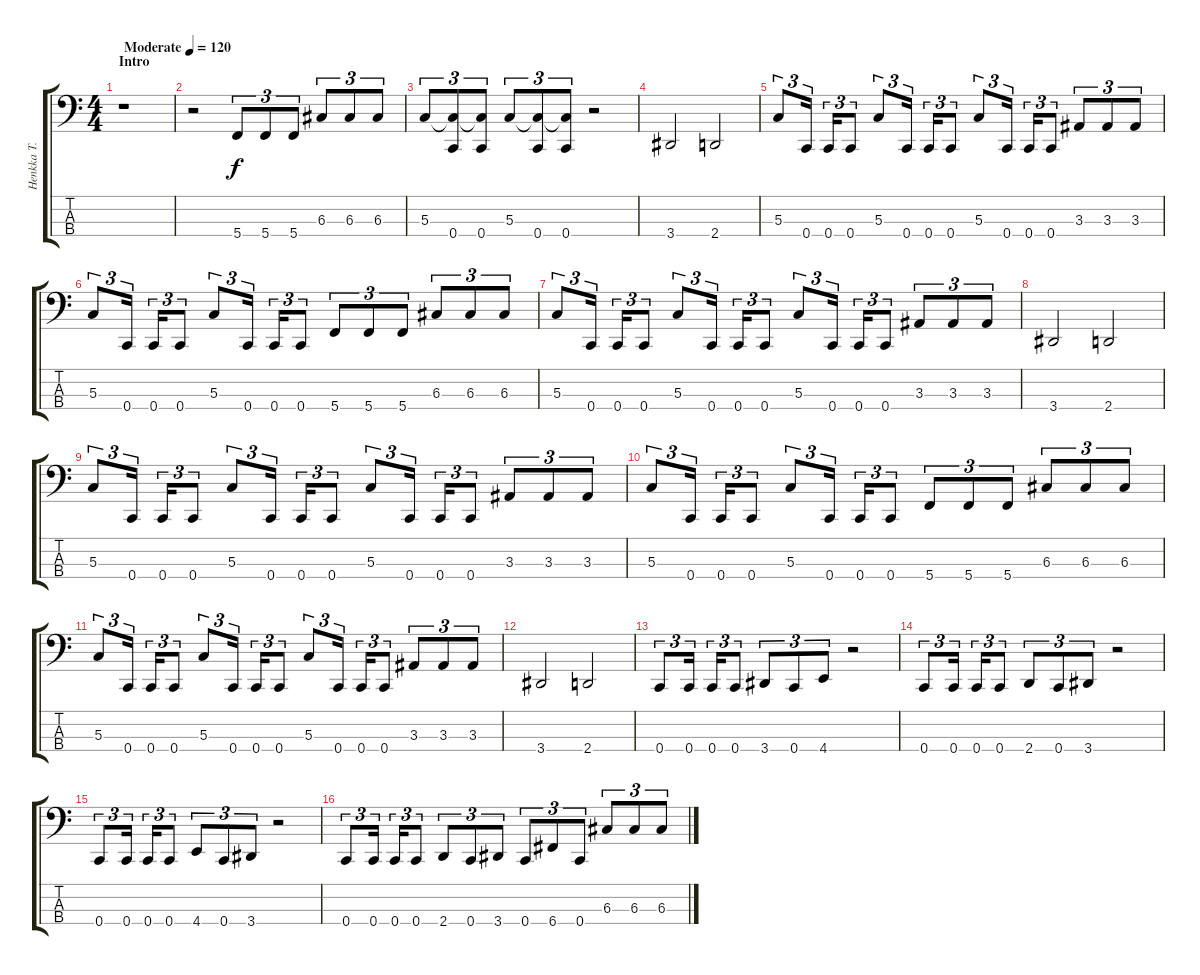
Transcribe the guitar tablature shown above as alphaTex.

\track ("Henkka T. Blacksmith [Bass]" "Henkka T. ") {instrument electricbasspick}
\staff {score tabs}
\tuning (F2 C2 G1 C1) {hide}
\ts (4 4)
\section ("" "Intro")
\tempo (120 "Moderate")
\clef f4
\ks c
r.1{txt "" dy f instrument electricbasspick} |
r.2 5.4.8{tu (3 2)} 5.4.8{tu (3 2)} 5.4.8{tu (3 2)} 6.3.8{tu (3 2)} 6.3.8{tu (3 2)} 6.3.8{tu (3 2)} |
5.3.8{tu (3 2)} (5.3{t} 0.4).8{tu (3 2)} (5.3{t} 0.4).8{tu (3 2)} 5.3.8{tu (3 2)} (5.3{t} 0.4).8{tu (3 2)} (5.3{t} 0.4).8{tu (3 2)} r.2 |
3.4.2 2.4.2 |
5.3.8{tu (3 2)} 0.4.16{tu (3 2)} 0.4.16{tu (3 2)} 0.4.8{tu (3 2)} 5.3.8{tu (3 2)} 0.4.16{tu (3 2)} 0.4.16{tu (3 2)} 0.4.8{tu (3 2)} 5.3.8{tu (3 2)} 0.4.16{tu (3 2)} 0.4.16{tu (3 2)} 0.4.8{tu (3 2)} 3.3.8{tu (3 2)} 3.3.8{tu (3 2)} 3.3.8{tu (3 2)} |
5.3.8{tu (3 2)} 0.4.16{tu (3 2)} 0.4.16{tu (3 2)} 0.4.8{tu (3 2)} 5.3.8{tu (3 2)} 0.4.16{tu (3 2)} 0.4.16{tu (3 2)} 0.4.8{tu (3 2)} 5.4.8{tu (3 2)} 5.4.8{tu (3 2)} 5.4.8{tu (3 2)} 6.3.8{tu (3 2)} 6.3.8{tu (3 2)} 6.3.8{tu (3 2)} |
5.3.8{tu (3 2)} 0.4.16{tu (3 2)} 0.4.16{tu (3 2)} 0.4.8{tu (3 2)} 5.3.8{tu (3 2)} 0.4.16{tu (3 2)} 0.4.16{tu (3 2)} 0.4.8{tu (3 2)} 5.3.8{tu (3 2)} 0.4.16{tu (3 2)} 0.4.16{tu (3 2)} 0.4.8{tu (3 2)} 3.3.8{tu (3 2)} 3.3.8{tu (3 2)} 3.3.8{tu (3 2)} |
3.4.2 2.4.2 |
5.3.8{tu (3 2)} 0.4.16{tu (3 2)} 0.4.16{tu (3 2)} 0.4.8{tu (3 2)} 5.3.8{tu (3 2)} 0.4.16{tu (3 2)} 0.4.16{tu (3 2)} 0.4.8{tu (3 2)} 5.3.8{tu (3 2)} 0.4.16{tu (3 2)} 0.4.16{tu (3 2)} 0.4.8{tu (3 2)} 3.3.8{tu (3 2)} 3.3.8{tu (3 2)} 3.3.8{tu (3 2)} |
5.3.8{tu (3 2)} 0.4.16{tu (3 2)} 0.4.16{tu (3 2)} 0.4.8{tu (3 2)} 5.3.8{tu (3 2)} 0.4.16{tu (3 2)} 0.4.16{tu (3 2)} 0.4.8{tu (3 2)} 5.4.8{tu (3 2)} 5.4.8{tu (3 2)} 5.4.8{tu (3 2)} 6.3.8{tu (3 2)} 6.3.8{tu (3 2)} 6.3.8{tu (3 2)} |
5.3.8{tu (3 2)} 0.4.16{tu (3 2)} 0.4.16{tu (3 2)} 0.4.8{tu (3 2)} 5.3.8{tu (3 2)} 0.4.16{tu (3 2)} 0.4.16{tu (3 2)} 0.4.8{tu (3 2)} 5.3.8{tu (3 2)} 0.4.16{tu (3 2)} 0.4.16{tu (3 2)} 0.4.8{tu (3 2)} 3.3.8{tu (3 2)} 3.3.8{tu (3 2)} 3.3.8{tu (3 2)} |
3.4.2 2.4.2 |
0.4.8{tu (3 2)} 0.4.16{tu (3 2)} 0.4.16{tu (3 2)} 0.4.8{tu (3 2)} 3.4.8{tu (3 2)} 0.4.8{tu (3 2)} 4.4.8{tu (3 2)} r.2 |
0.4.8{tu (3 2)} 0.4.16{tu (3 2)} 0.4.16{tu (3 2)} 0.4.8{tu (3 2)} 2.4.8{tu (3 2)} 0.4.8{tu (3 2)} 3.4.8{tu (3 2)} r.2 |
0.4.8{tu (3 2)} 0.4.16{tu (3 2)} 0.4.16{tu (3 2)} 0.4.8{tu (3 2)} 4.4.8{tu (3 2)} 0.4.8{tu (3 2)} 3.4.8{tu (3 2)} r.2 |
0.4.8{tu (3 2)} 0.4.16{tu (3 2)} 0.4.16{tu (3 2)} 0.4.8{tu (3 2)} 2.4.8{tu (3 2)} 0.4.8{tu (3 2)} 3.4.8{tu (3 2)} 0.4.8{tu (3 2)} 6.4.8{tu (3 2)} 0.4.8{tu (3 2)} 6.3.8{tu (3 2)} 6.3.8{tu (3 2)} 6.3.8{tu (3 2)}
